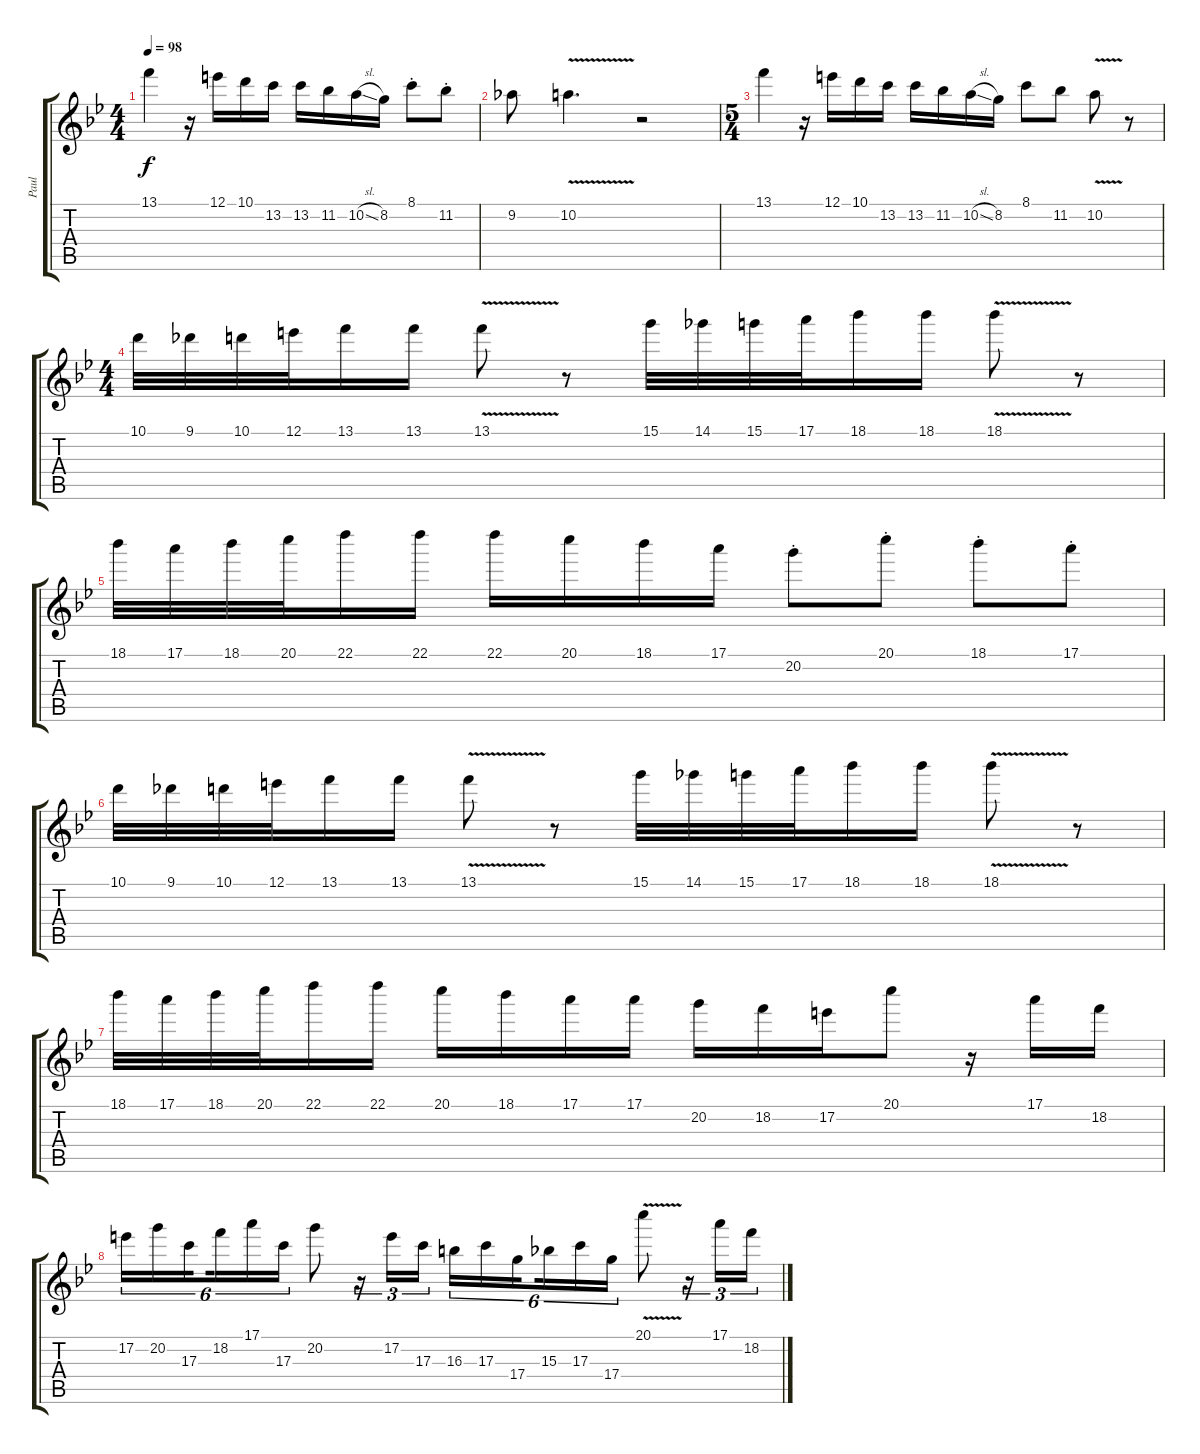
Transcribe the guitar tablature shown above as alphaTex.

\track ("Paul" "Paul") {instrument distortionguitar}
\staff {score tabs}
\tuning (E4 B3 G3 D3 A2 E2) {hide}
\ts (4 4)
\tempo 98
\clef g2
\ks bb
13.1.4{dy f} r.16 12.1.16 10.1.16 13.2.16 13.2.16 11.2.16 10.2{sl}.16 8.2.16 8.1{st}.8 11.2{st}.8 |
9.2.8 10.2{v}.4{d} r.2 |
\ts (5 4)
13.1.4 r.16 12.1.16 10.1.16 13.2.16 13.2.16 11.2.16 10.2{sl}.16 8.2.16 8.1.8 11.2.8 10.2{v}.8 r.8 |
\ts (4 4)
10.1.32 9.1.32 10.1.32 12.1.32 13.1.16 13.1.16 13.1{v}.8 r.8 15.1.32 14.1.32 15.1.32 17.1.32 18.1.16 18.1.16 18.1{v}.8 r.8 |
18.1.32 17.1.32 18.1.32 20.1.32 22.1.16 22.1.16 22.1.16 20.1.16 18.1.16 17.1.16 20.2{st}.8 20.1{st}.8 18.1{st}.8 17.1{st}.8 |
10.1.32 9.1.32 10.1.32 12.1.32 13.1.16 13.1.16 13.1{v}.8 r.8 15.1.32 14.1.32 15.1.32 17.1.32 18.1.16 18.1.16 18.1{v}.8 r.8 |
18.1.32 17.1.32 18.1.32 20.1.32 22.1.16 22.1.16 20.1.16 18.1.16 17.1.16 17.1.16 20.2.16 18.2.16 17.2.16 20.1.8 r.16 17.1.16 18.2.16 |
17.2.16{tu (6 4)} 20.2.16{tu (6 4)} 17.3.16{tu (6 4) beam splitsecondary} 18.2.16{tu (6 4)} 17.1.16{tu (6 4)} 17.3.16{tu (6 4)} 20.2.8 r.16{tu (3 2)} 17.2.16{tu (3 2)} 17.3.16{tu (3 2)} 16.3.16{tu (6 4)} 17.3.16{tu (6 4)} 17.4.16{tu (6 4) beam splitsecondary} 15.3.16{tu (6 4)} 17.3.16{tu (6 4)} 17.4.16{tu (6 4)} 20.1{v}.8 r.16{tu (3 2)} 17.1.16{tu (3 2)} 18.2.16{tu (3 2)}
